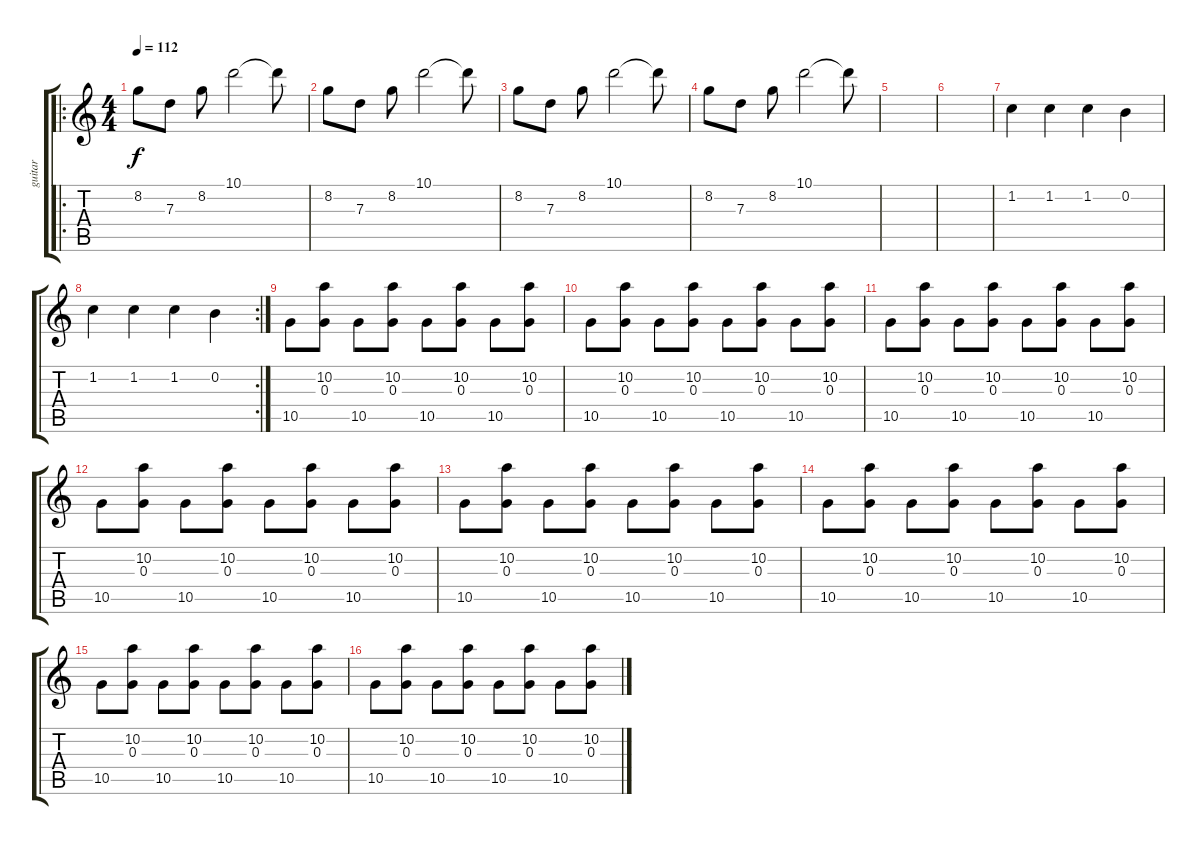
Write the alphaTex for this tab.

\track ("guitar" "guitar") {instrument acousticguitarsteel}
\staff {score tabs}
\tuning (E4 B3 G3 D3 A2 E2) {hide}
\ro
\ts (4 4)
\tempo 112
\clef g2
\ks c
8.2.8{dy f} 7.3.8 8.2.8 10.1.2 10.1{t}.8 |
8.2.8 7.3.8 8.2.8 10.1.2 10.1{t}.8 |
8.2.8 7.3.8 8.2.8 10.1.2 10.1{t}.8 |
8.2.8 7.3.8 8.2.8 10.1.2 10.1{t}.8 |
|
|
1.2.4 1.2.4 1.2.4 0.2.4 |
\rc 2
1.2.4 1.2.4 1.2.4 0.2.4 |
10.5.8 (10.2 0.3).8 10.5.8 (10.2 0.3).8 10.5.8 (10.2 0.3).8 10.5.8 (10.2 0.3).8 |
10.5.8 (10.2 0.3).8 10.5.8 (10.2 0.3).8 10.5.8 (10.2 0.3).8 10.5.8 (10.2 0.3).8 |
10.5.8 (10.2 0.3).8 10.5.8 (10.2 0.3).8 10.5.8 (10.2 0.3).8 10.5.8 (10.2 0.3).8 |
10.5.8 (10.2 0.3).8 10.5.8 (10.2 0.3).8 10.5.8 (10.2 0.3).8 10.5.8 (10.2 0.3).8 |
10.5.8 (10.2 0.3).8 10.5.8 (10.2 0.3).8 10.5.8 (10.2 0.3).8 10.5.8 (10.2 0.3).8 |
10.5.8 (10.2 0.3).8 10.5.8 (10.2 0.3).8 10.5.8 (10.2 0.3).8 10.5.8 (10.2 0.3).8 |
10.5.8 (10.2 0.3).8 10.5.8 (10.2 0.3).8 10.5.8 (10.2 0.3).8 10.5.8 (10.2 0.3).8 |
10.5.8 (10.2 0.3).8 10.5.8 (10.2 0.3).8 10.5.8 (10.2 0.3).8 10.5.8 (10.2 0.3).8
